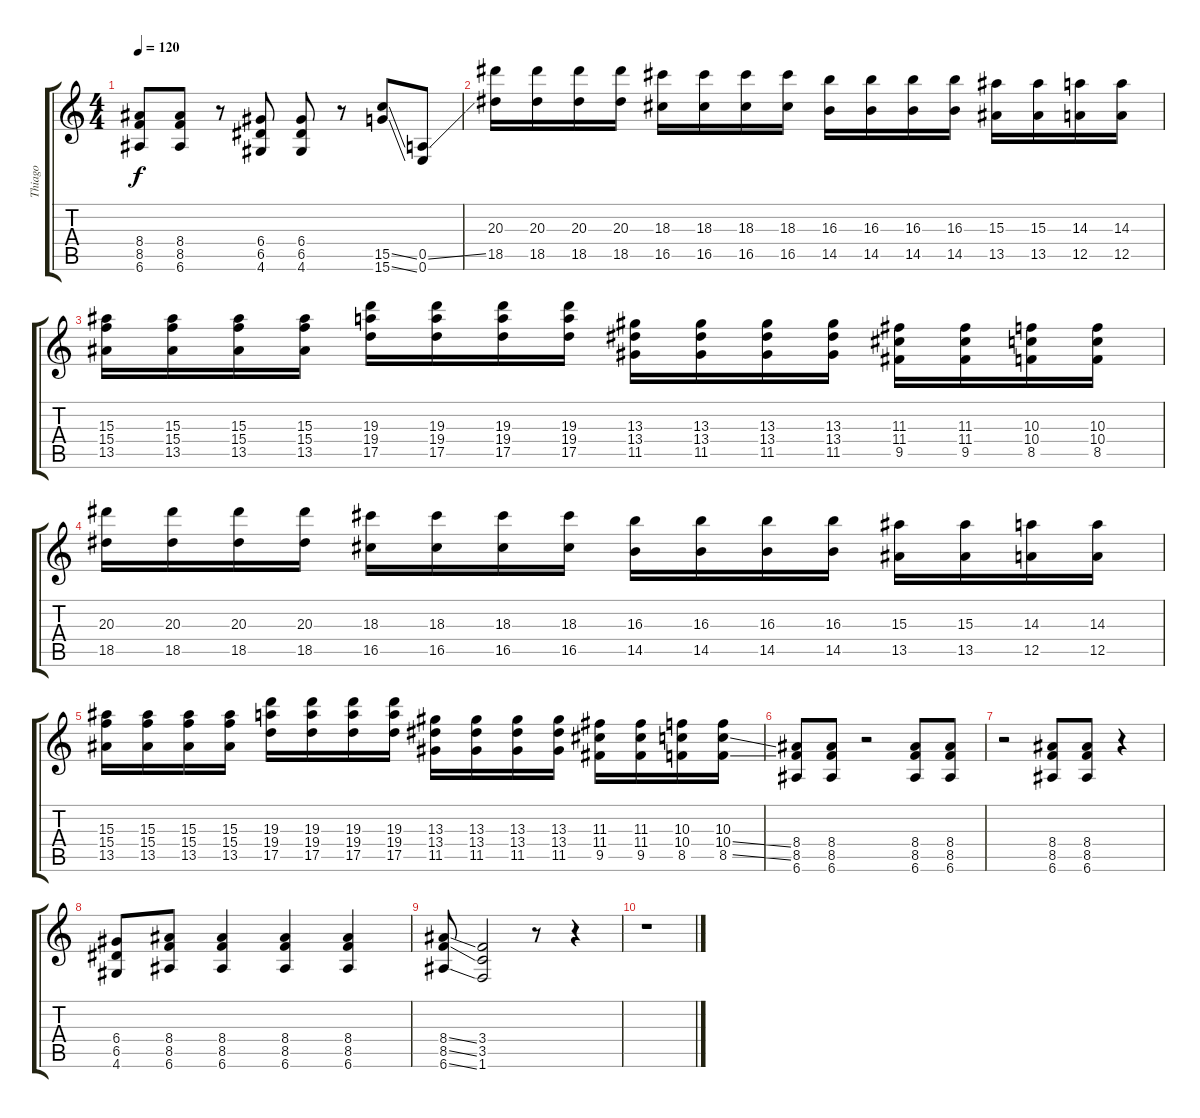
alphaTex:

\track ("Thiago" "Thiago") {instrument distortionguitar}
\staff {score tabs}
\tuning (E4 B3 G3 D3 A2 E2) {hide}
\ts (4 4)
\tempo 120
\clef g2
\ks c
(8.4 8.5 6.6).8{dy f} (8.4 8.5 6.6).8 r.8 (6.4 6.5 4.6).8 (6.4 6.5 4.6).8 r.8 (15.5{ss} 15.6{ss}).8 (0.5{ss} 0.6).8 |
(20.3 18.5).16 (20.3 18.5).16 (20.3 18.5).16 (20.3 18.5).16 (18.3 16.5).16 (18.3 16.5).16 (18.3 16.5).16 (18.3 16.5).16 (16.3 14.5).16 (16.3 14.5).16 (16.3 14.5).16 (16.3 14.5).16 (15.3 13.5).16 (15.3 13.5).16 (14.3 12.5).16 (14.3 12.5).16 |
(15.3 15.4 13.5).16 (15.3 15.4 13.5).16 (15.3 15.4 13.5).16 (15.3 15.4 13.5).16 (19.3 19.4 17.5).16 (19.3 19.4 17.5).16 (19.3 19.4 17.5).16 (19.3 19.4 17.5).16 (13.3 13.4 11.5).16 (13.3 13.4 11.5).16 (13.3 13.4 11.5).16 (13.3 13.4 11.5).16 (11.3 11.4 9.5).16 (11.3 11.4 9.5).16 (10.3 10.4 8.5).16 (10.3 10.4 8.5).16 |
(20.3 18.5).16 (20.3 18.5).16 (20.3 18.5).16 (20.3 18.5).16 (18.3 16.5).16 (18.3 16.5).16 (18.3 16.5).16 (18.3 16.5).16 (16.3 14.5).16 (16.3 14.5).16 (16.3 14.5).16 (16.3 14.5).16 (15.3 13.5).16 (15.3 13.5).16 (14.3 12.5).16 (14.3 12.5).16 |
(15.3 15.4 13.5).16 (15.3 15.4 13.5).16 (15.3 15.4 13.5).16 (15.3 15.4 13.5).16 (19.3 19.4 17.5).16 (19.3 19.4 17.5).16 (19.3 19.4 17.5).16 (19.3 19.4 17.5).16 (13.3 13.4 11.5).16 (13.3 13.4 11.5).16 (13.3 13.4 11.5).16 (13.3 13.4 11.5).16 (11.3 11.4 9.5).16 (11.3 11.4 9.5).16 (10.3 10.4 8.5).16 (10.3 10.4{ss} 8.5{ss}).16 |
(8.4 8.5 6.6).8 (8.4 8.5 6.6).8 r.2 (8.4 8.5 6.6).8 (8.4 8.5 6.6).8 |
r.2 (8.4 8.5 6.6).8 (8.4 8.5 6.6).8 r.4 |
(6.4 6.5 4.6).8 (8.4 8.5 6.6).8 (8.4 8.5 6.6).4 (8.4 8.5 6.6).4 (8.4 8.5 6.6).4 |
(8.4{ss} 8.5{ss} 6.6{ss}).8 (3.4 3.5 1.6).2 r.8 r.4 |
r.1
